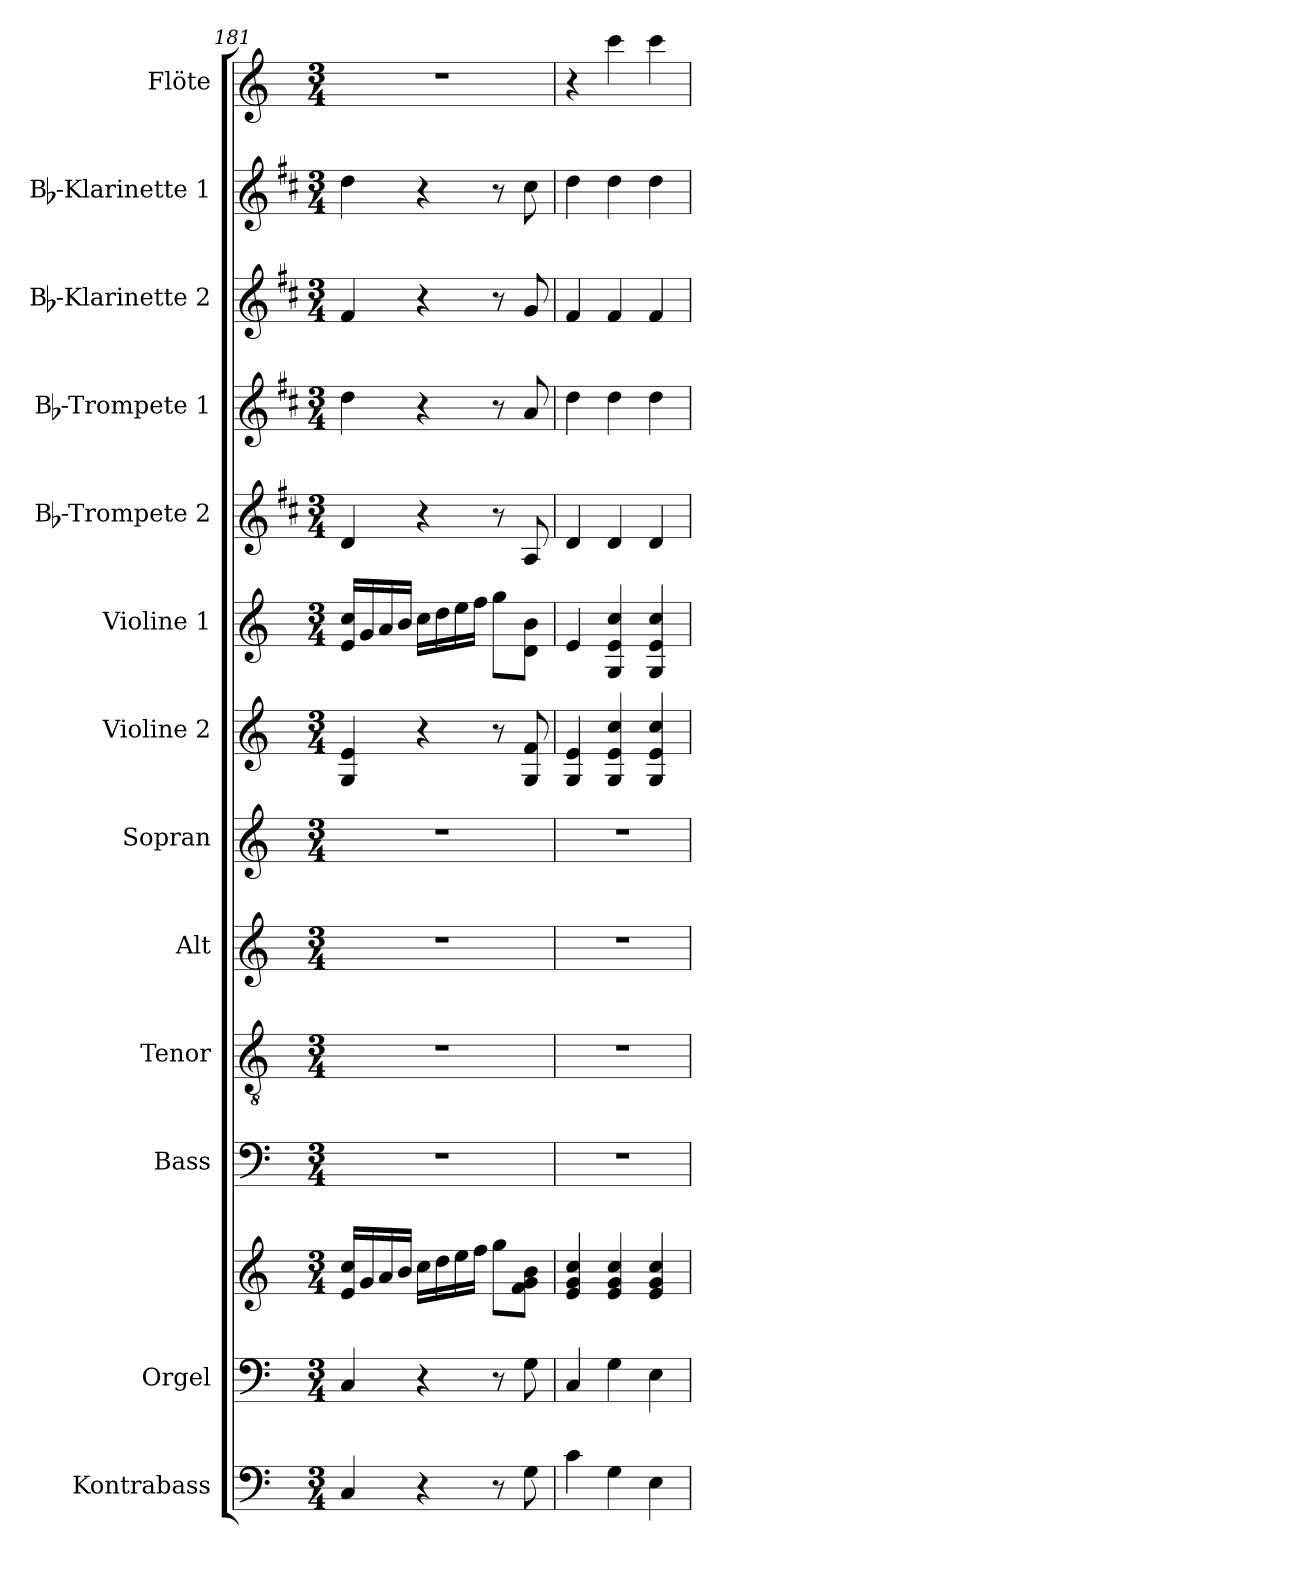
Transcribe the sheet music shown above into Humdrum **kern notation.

**kern	**kern	**kern	**kern	**kern	**kern	**kern	**kern	**kern	**kern	**kern	**kern	**kern	**kern
*part13	*part12	*part12	*part11	*part10	*part9	*part8	*part7	*part6	*part5	*part4	*part3	*part2	*part1
*staff14	*staff13	*staff12	*staff11	*staff10	*staff9	*staff8	*staff7	*staff6	*staff5	*staff4	*staff3	*staff2	*staff1
*I"Kontrabass	*I"Orgel	*	*I"Bass	*I"Tenor	*I"Alt	*I"Sopran	*I"Violine 2	*I"Violine 1	*I"Bb-Trompete 2	*I"Bb-Trompete 1	*I"Bb-Klarinette 2	*I"Bb-Klarinette 1	*I"Flöte
*I'Kb.	*I'Org.	*	*I'B.	*I'T.	*I'A.	*I'S.	*I'Vl. 2	*I'Vl. 1	*I'Bb Trp. 2	*I'Bb Trp. 1	*I'Bb Kl. 2	*I'Bb Kl. 1	*I'Fl.
*clefF4	*clefF4	*clefG2	*clefF4	*clefGv2	*clefG2	*clefG2	*clefG2	*clefG2	*clefG2	*clefG2	*clefG2	*clefG2	*clefG2
*ITrd7c12	*	*	*	*	*	*	*	*	*ITrd1c2	*ITrd1c2	*ITrd1c2	*ITrd1c2	*
*k[]	*k[]	*k[]	*k[]	*k[]	*k[]	*k[]	*k[]	*k[]	*k[]	*k[]	*k[]	*k[]	*k[]
*C:	*C:	*C:	*C:	*C:	*C:	*C:	*C:	*C:	*C:	*C:	*C:	*C:	*C:
*M3/4	*M3/4	*M3/4	*M3/4	*M3/4	*M3/4	*M3/4	*M3/4	*M3/4	*M3/4	*M3/4	*M3/4	*M3/4	*M3/4
=181	=181	=181	=181	=181	=181	=181	=181	=181	=181	=181	=181	=181	=181
4CC/	4C/	16e/ 16cc/LL	2.r	2.r	2.r	2.r	4G/ 4e/	16e/ 16cc/LL	4c/	4cc\	4e/	4cc\	2.r
.	.	16g/	.	.	.	.	.	16g/	.	.	.	.	.
.	.	16a/	.	.	.	.	.	16a/	.	.	.	.	.
.	.	16b/JJ	.	.	.	.	.	16b/JJ	.	.	.	.	.
4r	4r	16cc\LL	.	.	.	.	4r	16cc\LL	4r	4r	4r	4r	.
.	.	16dd\	.	.	.	.	.	16dd\	.	.	.	.	.
.	.	16ee\	.	.	.	.	.	16ee\	.	.	.	.	.
.	.	16ff\JJ	.	.	.	.	.	16ff\JJ	.	.	.	.	.
8r	8r	8gg\L	.	.	.	.	8r	8gg\L	8r	8r	8r	8r	.
8GG\	8G\	8f\ 8g\ 8b\J	.	.	.	.	8G/ 8f/	8d\ 8b\J	8G/	8g/	8f/	8b\	.
=182	=182	=182	=182	=182	=182	=182	=182	=182	=182	=182	=182	=182	=182
4C\	4C/	4e/ 4g/ 4cc/	2.r	2.r	2.r	2.r	4G/ 4e/	4e/	4c/	4cc\	4e/	4cc\	4r
4GG\	4G\	4e/ 4g/ 4cc/	.	.	.	.	4G/ 4e/ 4cc/	4G/ 4e/ 4cc/	4c/	4cc\	4e/	4cc\	4ccc\
4EE\	4E\	4e/ 4g/ 4cc/	.	.	.	.	4G/ 4e/ 4cc/	4G/ 4e/ 4cc/	4c/	4cc\	4e/	4cc\	4ccc\
=	=	=	=	=	=	=	=	=	=	=	=	=	=
*-	*-	*-	*-	*-	*-	*-	*-	*-	*-	*-	*-	*-	*-
